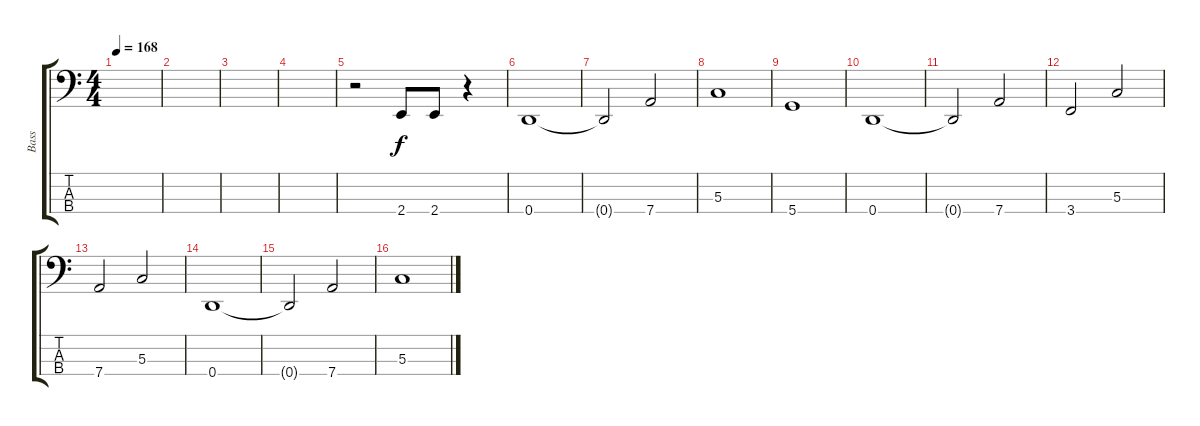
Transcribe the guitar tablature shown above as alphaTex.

\track ("Bass" "Bass") {instrument electricbasspick}
\staff {score tabs}
\tuning (F2 C2 G1 D1) {hide}
\ts (4 4)
\tempo 168
\clef f4
\ks c
|
|
|
|
r.2{volume 16} 2.4.8 2.4.8 r.4 |
0.4.1{volume 13} |
0.4{t}.2 7.4.2 |
5.3.1 |
5.4.1 |
0.4.1 |
0.4{t}.2 7.4.2 |
3.4.2 5.3.2 |
7.4.2 5.3.2 |
0.4.1{volume 13} |
0.4{t}.2 7.4.2 |
5.3.1
